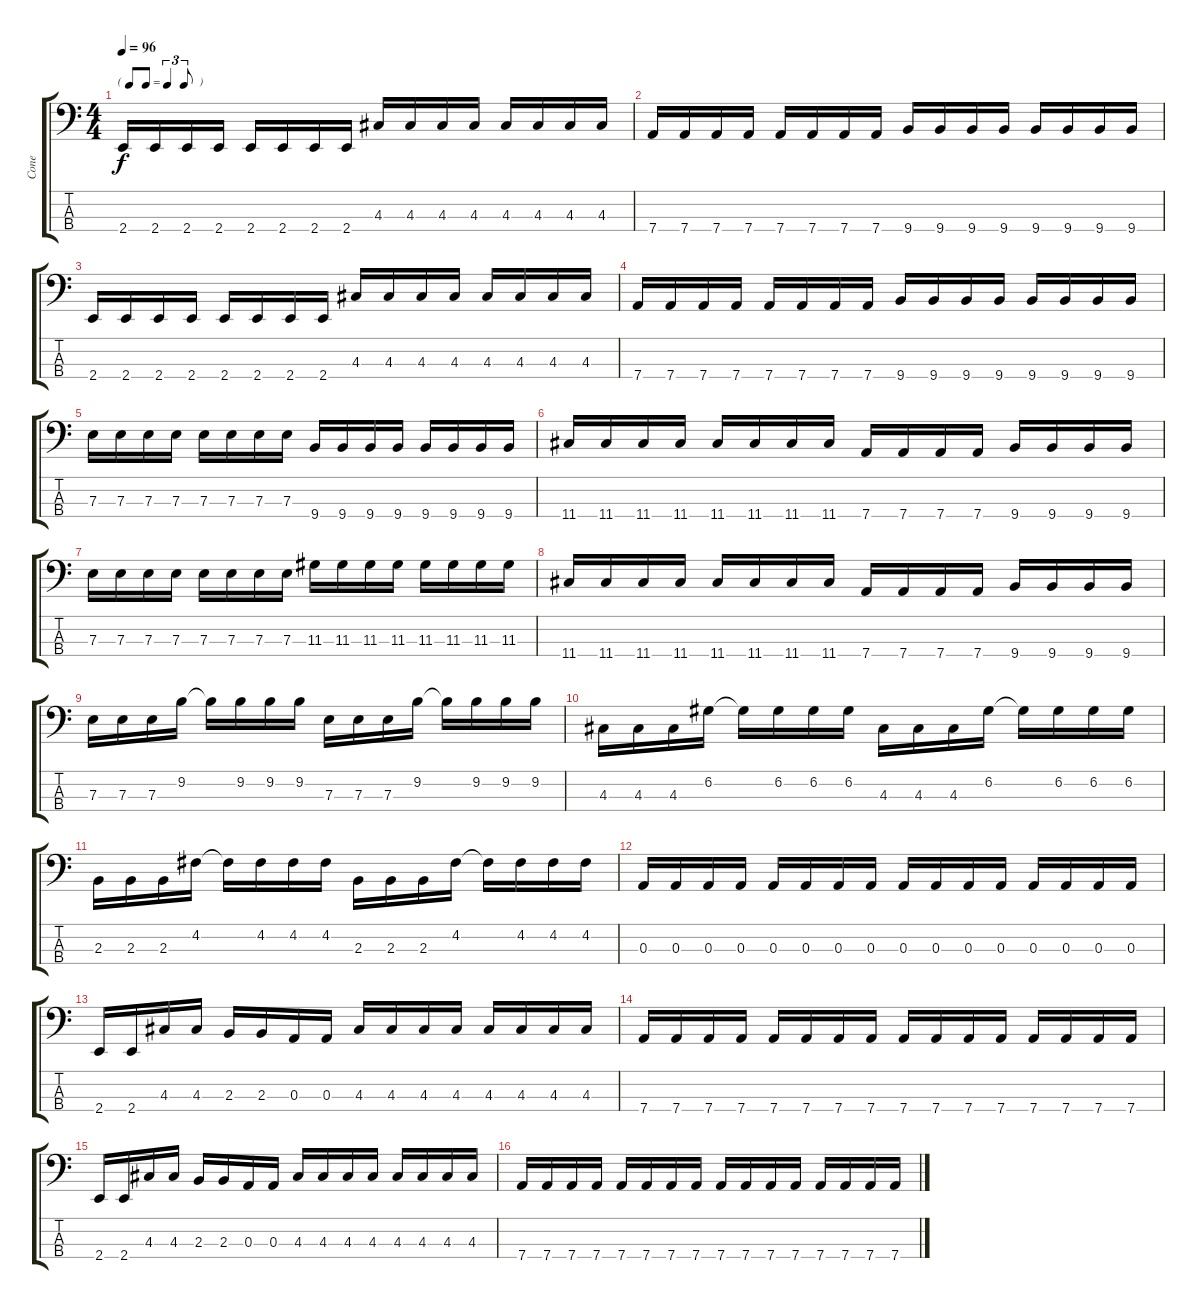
\track ("Cone" "Cone") {instrument electricbasspick}
\staff {score tabs}
\tuning (G2 D2 A1 D1) {hide}
\ts (4 4)
\tf triplet8th
\tempo 96
\clef f4
\ks c
2.4.16{dy f} 2.4.16 2.4.16 2.4.16 2.4.16 2.4.16 2.4.16 2.4.16 4.3.16 4.3.16 4.3.16 4.3.16 4.3.16 4.3.16 4.3.16 4.3.16 |
7.4.16 7.4.16 7.4.16 7.4.16 7.4.16 7.4.16 7.4.16 7.4.16 9.4.16 9.4.16 9.4.16 9.4.16 9.4.16 9.4.16 9.4.16 9.4.16 |
2.4.16 2.4.16 2.4.16 2.4.16 2.4.16 2.4.16 2.4.16 2.4.16 4.3.16 4.3.16 4.3.16 4.3.16 4.3.16 4.3.16 4.3.16 4.3.16 |
7.4.16 7.4.16 7.4.16 7.4.16 7.4.16 7.4.16 7.4.16 7.4.16 9.4.16 9.4.16 9.4.16 9.4.16 9.4.16 9.4.16 9.4.16 9.4.16 |
7.3.16 7.3.16 7.3.16 7.3.16 7.3.16 7.3.16 7.3.16 7.3.16 9.4.16 9.4.16 9.4.16 9.4.16 9.4.16 9.4.16 9.4.16 9.4.16 |
11.4.16 11.4.16 11.4.16 11.4.16 11.4.16 11.4.16 11.4.16 11.4.16 7.4.16 7.4.16 7.4.16 7.4.16 9.4.16 9.4.16 9.4.16 9.4.16 |
7.3.16 7.3.16 7.3.16 7.3.16 7.3.16 7.3.16 7.3.16 7.3.16 11.3.16 11.3.16 11.3.16 11.3.16 11.3.16 11.3.16 11.3.16 11.3.16 |
11.4.16 11.4.16 11.4.16 11.4.16 11.4.16 11.4.16 11.4.16 11.4.16 7.4.16 7.4.16 7.4.16 7.4.16 9.4.16 9.4.16 9.4.16 9.4.16 |
7.3.16 7.3.16 7.3.16 9.2.16 9.2{t}.16 9.2.16 9.2.16 9.2.16 7.3.16 7.3.16 7.3.16 9.2.16 9.2{t}.16 9.2.16 9.2.16 9.2.16 |
4.3.16 4.3.16 4.3.16 6.2.16 6.2{t}.16 6.2.16 6.2.16 6.2.16 4.3.16 4.3.16 4.3.16 6.2.16 6.2{t}.16 6.2.16 6.2.16 6.2.16 |
2.3.16 2.3.16 2.3.16 4.2.16 4.2{t}.16 4.2.16 4.2.16 4.2.16 2.3.16 2.3.16 2.3.16 4.2.16 4.2{t}.16 4.2.16 4.2.16 4.2.16 |
0.3.16 0.3.16 0.3.16 0.3.16 0.3.16 0.3.16 0.3.16 0.3.16 0.3.16 0.3.16 0.3.16 0.3.16 0.3.16 0.3.16 0.3.16 0.3.16 |
2.4.16 2.4.16 4.3.16 4.3.16 2.3.16 2.3.16 0.3.16 0.3.16 4.3.16 4.3.16 4.3.16 4.3.16 4.3.16 4.3.16 4.3.16 4.3.16 |
7.4.16 7.4.16 7.4.16 7.4.16 7.4.16 7.4.16 7.4.16 7.4.16 7.4.16 7.4.16 7.4.16 7.4.16 7.4.16 7.4.16 7.4.16 7.4.16 |
2.4.16 2.4.16 4.3.16 4.3.16 2.3.16 2.3.16 0.3.16 0.3.16 4.3.16 4.3.16 4.3.16 4.3.16 4.3.16 4.3.16 4.3.16 4.3.16 |
7.4.16 7.4.16 7.4.16 7.4.16 7.4.16 7.4.16 7.4.16 7.4.16 7.4.16 7.4.16 7.4.16 7.4.16 7.4.16 7.4.16 7.4.16 7.4.16
